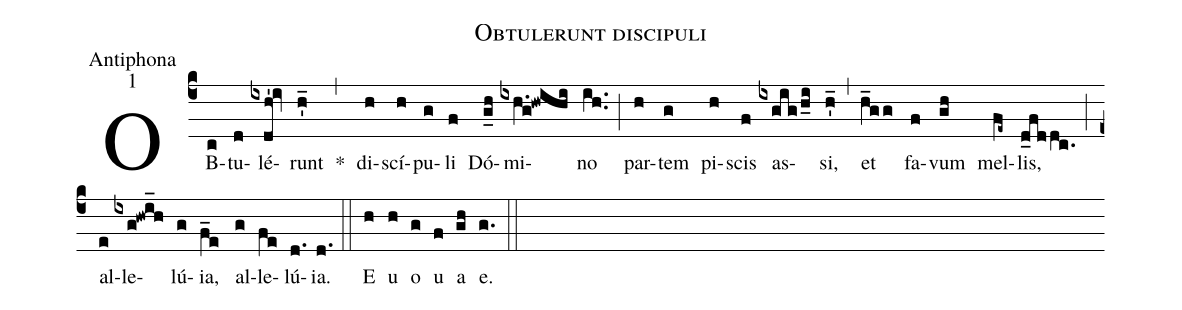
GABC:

name:Obtulerunt discipuli;
office-part:Antiphona;
mode:1;
%%
(c4) OB(c)tu(d)lé(ixdh'!iv)runt(h'_) *(,) di(h)scí(h)pu(g)li(f) Dó(g_h)mi(ixh.g!hwihi)no(ih..) (;) par(h)tem(g) pi(h)scis(f) as(ixgig/h_i)si,(h'_) (,) et(h_gg) fa(f)vum(gh) mel(fe~)lis,(d_fddc.) (;) al(e)le(ixg!hwi_h)lú(g)ia,(f_e) al(g)le(fe)lú(d.)ia.(d.) (::) <eu>E(h) u(h) o(g) u(f) a(gh) e.</eu>(g.) (::)
